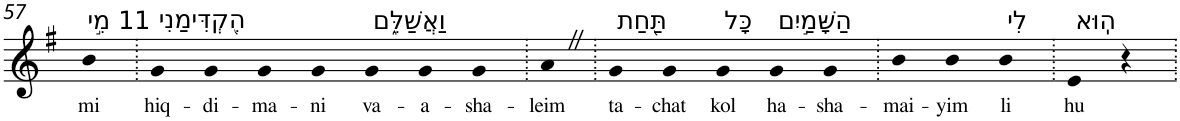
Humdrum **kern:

**kern	**text
*part1	*part1
*staff1	*staff1
*I"Piano	*
*I'Pno	*
!!LO:PB:g=z
*clefG2	*
*k[f#]	*
*G:	*
=57	=57
!LO:TX:a:t=11 מִ֣י	!
!	!LO:LY:b
4b	mi
=58.	=58.
!LO:TX:a:t=הִ֭קְדִּימַנִי	!
!	!LO:LY:b
4g	hiq-
!	!LO:LY:b
4g	-di-
!	!LO:LY:b
4g	-ma-
!	!LO:LY:b
4g	-ni
!LO:TX:a:t=וַאֲשַׁלֵּ֑ם	!
!	!LO:LY:b
4g	va-
!	!LO:LY:b
4g	-a-
!	!LO:LY:b
4g	-sha-
=59.	=59.
!	!LO:LY:b
4aZ	-leim
=60.	=60.
!LO:TX:a:t=תַּ֖חַת	!
!	!LO:LY:b
4g	ta-
!	!LO:LY:b
4g	-chat
!LO:TX:a:t=כָּל	!
!	!LO:LY:b
4g	kol
!LO:TX:a:t=הַשָּׁמַ֣יִם	!
!	!LO:LY:b
4g	ha-
!	!LO:LY:b
4g	-sha-
=61.	=61.
!	!LO:LY:b
4b	-mai-
!	!LO:LY:b
4b	-yim
!LO:TX:a:t=לִי	!
!	!LO:LY:b
4b	li
=62.	=62.
!LO:TX:a:t=הֽוּא	!
!	!LO:LY:b
4e	hu
4r	.
=.	=.
*-	*-
